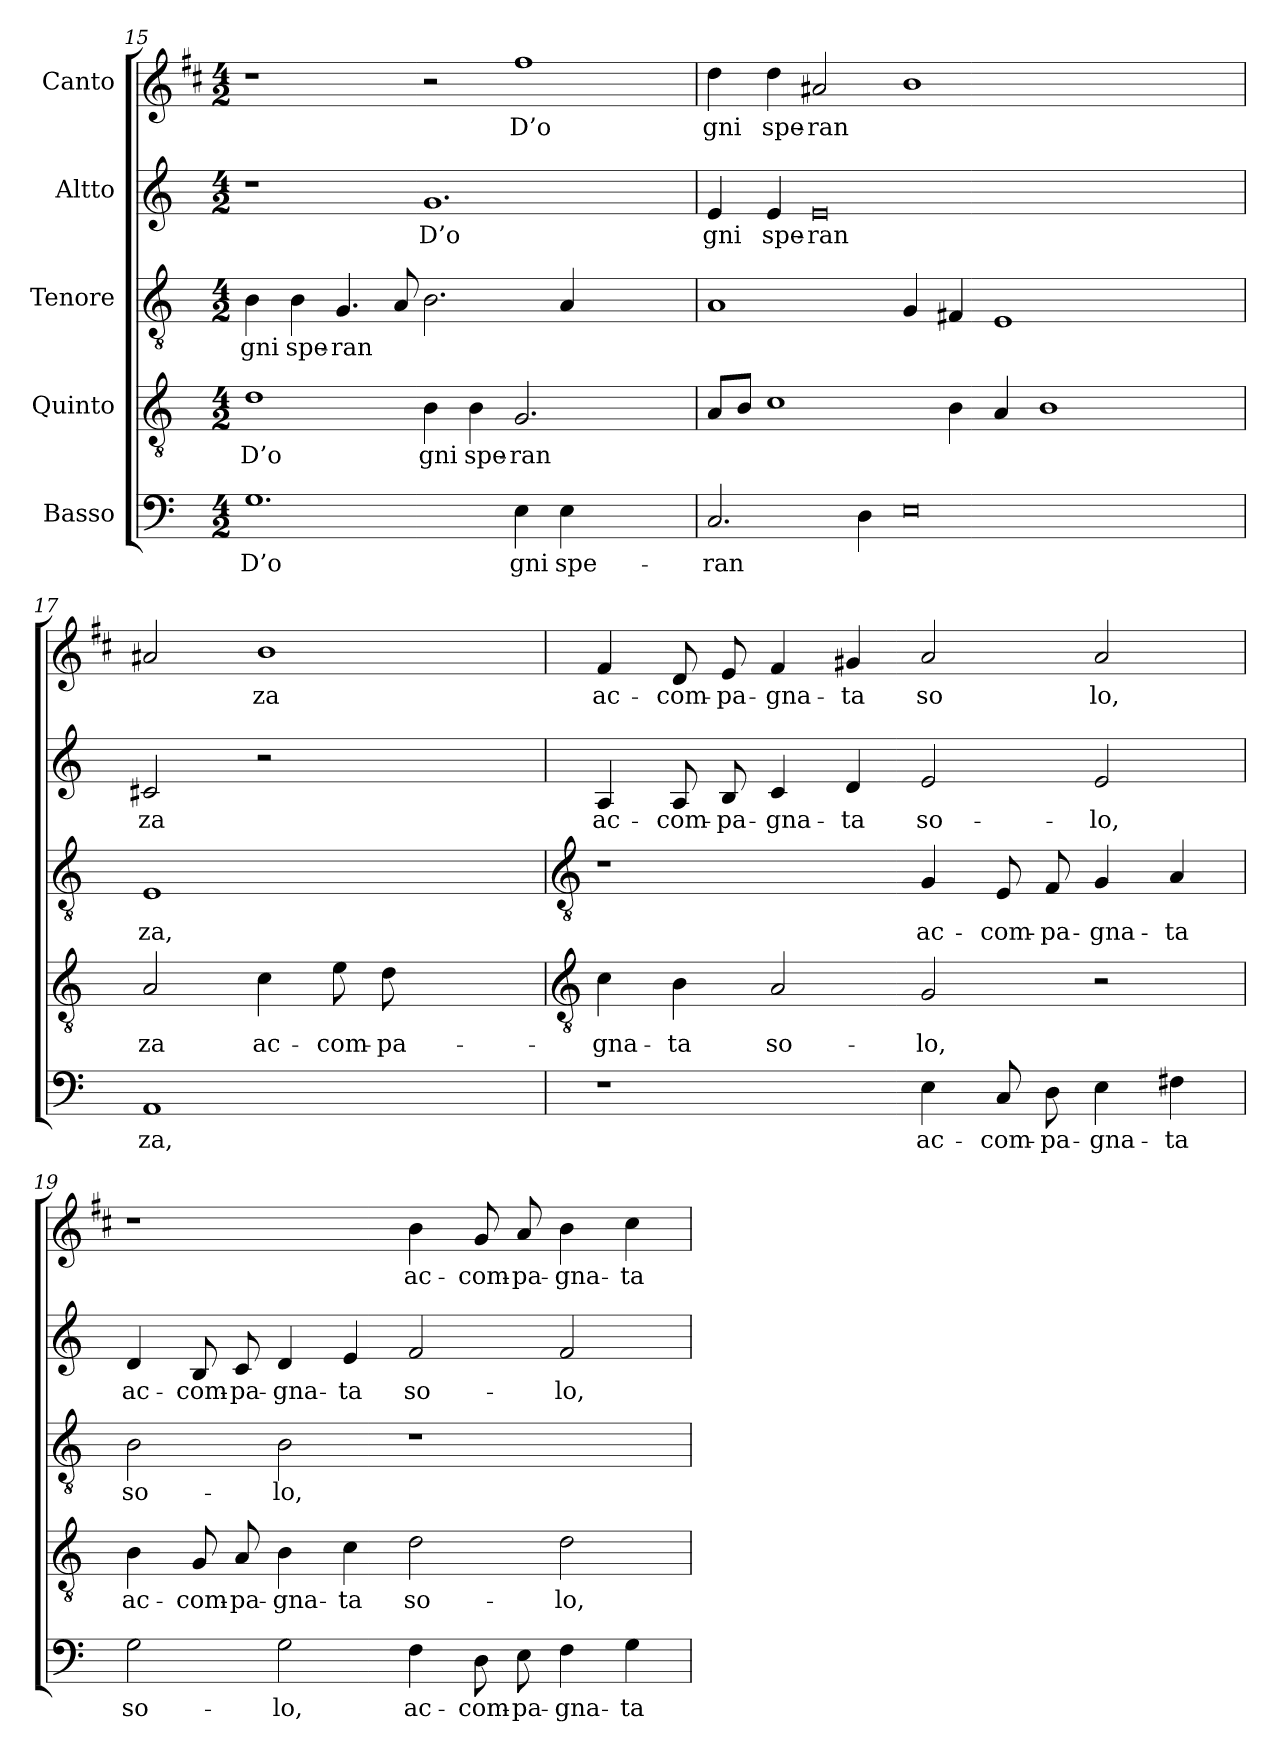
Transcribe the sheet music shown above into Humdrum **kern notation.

**kern	**text	**kern	**text	**kern	**text	**kern	**text	**kern	**text
*part5	*part5	*part4	*part4	*part3	*part3	*part2	*part2	*part1	*part1
*staff5	*staff5	*staff4	*staff4	*staff3	*staff3	*staff2	*staff2	*staff1	*staff1
*I"Basso	*	*I"Quinto	*	*I"Tenore	*	*I"Altto	*	*I"Canto	*
*clefF4	*	*clefGv2	*	*clefGv2	*	*clefG2	*	*clefG2	*
*	*	*	*	*	*	*	*	*ITrd1c2	*
*k[]	*	*k[]	*	*k[]	*	*k[]	*	*k[]	*
*C:	*	*C:	*	*C:	*	*C:	*	*C:	*
*M4/2	*	*M4/2	*	*M4/2	*	*M4/2	*	*M4/2	*
=15	=15	=15	=15	=15	=15	=15	=15	=15	=15
!	!LO:LY:b	!	!LO:LY:b	!	!LO:LY:b	!	!	!	!
1.G	D’o	1d	D’o	4B	gni	1r	.	1r	.
!	!	!	!	!	!LO:LY:b	!	!	!	!
.	.	.	.	4B	spe-	.	.	.	.
!	!	!	!	!	!LO:LY:b	!	!	!	!
.	.	.	.	4.G	-ran	.	.	.	.
.	.	.	.	8A	.	.	.	.	.
!	!	!	!LO:LY:b	!	!	!	!LO:LY:b	!	!
.	.	4B	gni	2.B	.	1.g	D’o	2r	.
!	!	!	!LO:LY:b	!	!	!	!	!	!
.	.	4B	spe-	.	.	.	.	.	.
!	!LO:LY:b	!	!LO:LY:b	!	!	!	!	!	!LO:LY:b
4E	gni	2.G	-ran	.	.	.	.	1ee	D’o
!	!LO:LY:b	!	!	!	!	!	!	!	!
4E	spe-	.	.	4A	.	.	.	.	.
2ryy	.	.	.	2ryy	.	.	.	.	.
.	.	4ryy	.	.	.	.	.	.	.
=16	=16	=16	=16	=16	=16	=16	=16	=16	=16
!	!LO:LY:b	!	!	!	!	!	!LO:LY:b	!	!LO:LY:b
2.C	-ran	8AL	.	1A	.	4e	gni	4cc	gni
.	.	8BJ	.	.	.	.	.	.	.
!	!	!	!	!	!	!	!LO:LY:b	!	!LO:LY:b
.	.	1c	.	.	.	4e	spe-	4cc	spe-
!	!	!	!	!	!	!	!LO:LY:b	!	!LO:LY:b
.	.	.	.	.	.	0e	-ran	2g#X	-ran
4D	.	.	.	.	.	.	.	.	.
0E	.	.	.	4G	.	.	.	1a	.
.	.	4B	.	4F#X	.	.	.	.	.
.	.	4A	.	1E	.	.	.	.	.
.	.	1B	.	.	.	.	.	.	.
.	.	.	.	.	.	.	.	1ryy	.
.	.	.	.	2ryy	.	2ryy	.	.	.
.	.	4ryy	.	.	.	.	.	.	.
=17	=17	=17	=17	=17	=17	=17	=17	=17	=17
!	!LO:LY:b	!	!LO:LY:b	!	!LO:LY:b	!	!LO:LY:b	!	!
1AA	za,	2A	za	1E	za,	2c#X	za	2g#X	.
!	!	!	!LO:LY:b	!	!	!	!	!	!LO:LY:b
.	.	4c	ac-	.	.	2r	.	1a	za
!	!	!	!LO:LY:b	!	!	!	!	!	!
.	.	8e	-com-	.	.	.	.	.	.
!	!	!	!LO:LY:b	!	!	!	!	!	!
.	.	8d	-pa-	.	.	.	.	.	.
2ryy	.	2ryy	.	2ryy	.	2ryy	.	.	.
!!LO:LB:g=z
=18	=18	=18	=18	=18	=18	=18	=18	=18	=18
*	*	*clefGv2	*	*clefGv2	*	*	*	*	*
!	!	!	!LO:LY:b	!	!	!	!LO:LY:b	!	!LO:LY:b
1r	.	4c	-gna-	1r	.	4A	ac-	4e	ac-
!	!	!	!LO:LY:b	!	!	!	!LO:LY:b	!	!LO:LY:b
.	.	4B	-ta	.	.	8A	-com-	8c	-com-
!	!	!	!	!	!	!	!LO:LY:b	!	!LO:LY:b
.	.	.	.	.	.	8B	-pa-	8d	-pa-
!	!	!	!LO:LY:b	!	!	!	!LO:LY:b	!	!LO:LY:b
.	.	2A	so-	.	.	4c	-gna-	4e	-gna-
!	!	!	!	!	!	!	!LO:LY:b	!	!LO:LY:b
.	.	.	.	.	.	4d	-ta	4f#X	-ta
!	!LO:LY:b	!	!LO:LY:b	!	!LO:LY:b	!	!LO:LY:b	!	!LO:LY:b
4E	ac-	2G	-lo,	4G	ac-	2e	so-	2g	so
!	!LO:LY:b	!	!	!	!LO:LY:b	!	!	!	!
8C	-com-	.	.	8E	-com-	.	.	.	.
!	!LO:LY:b	!	!	!	!LO:LY:b	!	!	!	!
8D	-pa-	.	.	8F	-pa-	.	.	.	.
!	!LO:LY:b	!	!	!	!LO:LY:b	!	!LO:LY:b	!	!LO:LY:b
4E	-gna-	2r	.	4G	-gna-	2e	-lo,	2g	lo,
!	!LO:LY:b	!	!	!	!LO:LY:b	!	!	!	!
4F#X	-ta	.	.	4A	-ta	.	.	.	.
=19	=19	=19	=19	=19	=19	=19	=19	=19	=19
!	!LO:LY:b	!	!LO:LY:b	!	!LO:LY:b	!	!LO:LY:b	!	!
2G	so-	4B	ac-	2B	so-	4d	ac-	1r	.
!	!	!	!LO:LY:b	!	!	!	!LO:LY:b	!	!
.	.	8G	-com-	.	.	8B	-com-	.	.
!	!	!	!LO:LY:b	!	!	!	!LO:LY:b	!	!
.	.	8A	-pa-	.	.	8c	-pa-	.	.
!	!LO:LY:b	!	!LO:LY:b	!	!LO:LY:b	!	!LO:LY:b	!	!
2G	-lo,	4B	-gna-	2B	-lo,	4d	-gna-	.	.
!	!	!	!LO:LY:b	!	!	!	!LO:LY:b	!	!
.	.	4c	-ta	.	.	4e	-ta	.	.
!	!LO:LY:b	!	!LO:LY:b	!	!	!	!LO:LY:b	!	!LO:LY:b
4F	ac-	2d	so-	1r	.	2f	so-	4a	ac-
!	!LO:LY:b	!	!	!	!	!	!	!	!LO:LY:b
8D	-com-	.	.	.	.	.	.	8f	-com-
!	!LO:LY:b	!	!	!	!	!	!	!	!LO:LY:b
8E	-pa-	.	.	.	.	.	.	8g	-pa-
!	!LO:LY:b	!	!LO:LY:b	!	!	!	!LO:LY:b	!	!LO:LY:b
4F	-gna-	2d	-lo,	.	.	2f	-lo,	4a	-gna-
!	!LO:LY:b	!	!	!	!	!	!	!	!LO:LY:b
4G	-ta	.	.	.	.	.	.	4b	-ta
=	=	=	=	=	=	=	=	=	=
*-	*-	*-	*-	*-	*-	*-	*-	*-	*-
